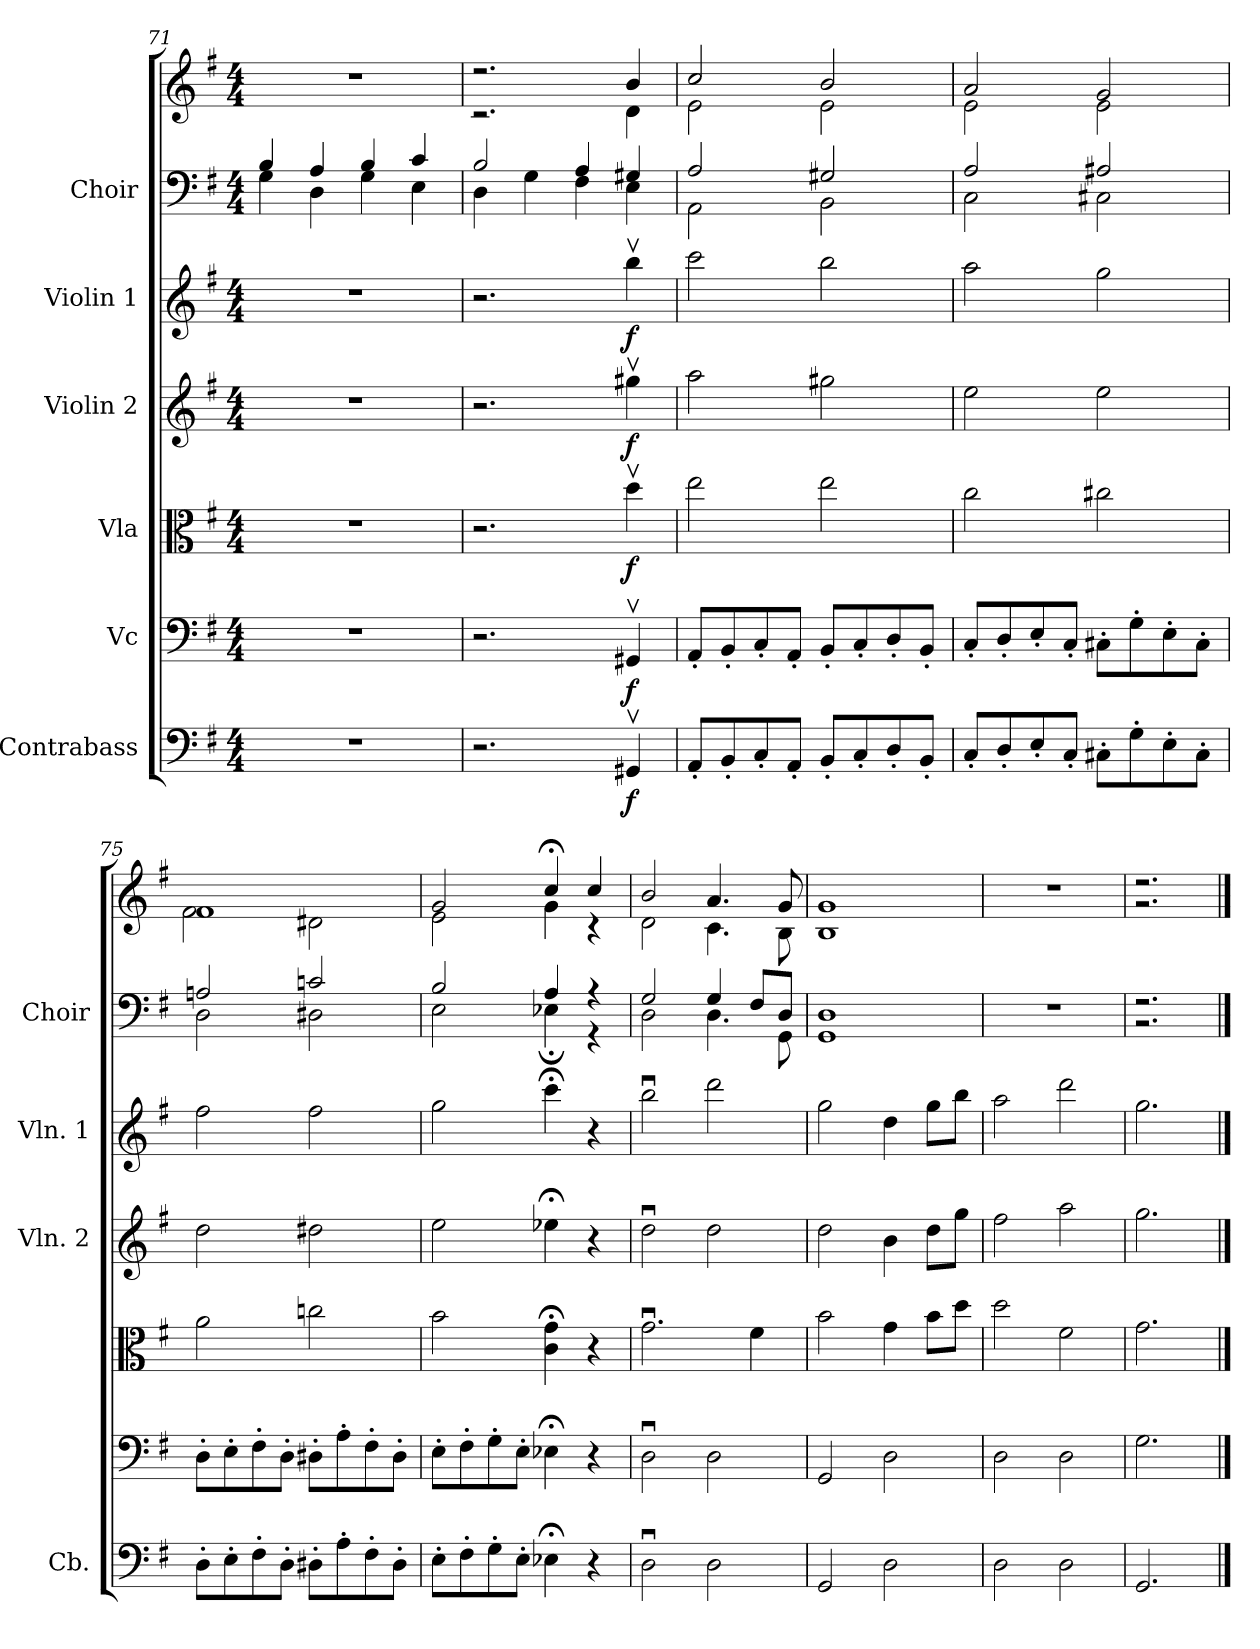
**kern	**dynam	**kern	**dynam	**kern	**dynam	**kern	**dynam	**kern	**dynam	**kern	**kern
*part6	*part6	*part5	*part5	*part4	*part4	*part3	*part3	*part2	*part2	*part1	*part1
*staff7	*staff7	*staff6	*staff6	*staff5	*staff5	*staff4	*staff4	*staff3	*staff3	*staff2	*staff1
*I"Contrabass	*	*I"Vc	*	*I"Vla	*	*I"Violin 2	*	*I"Violin 1	*	*I"Choir	*
*I'Cb.	*	*	*	*	*	*I'Vln. 2	*	*I'Vln. 1	*	*I'Choir	*
*clefF4	*	*clefF4	*	*clefC3	*	*clefG2	*	*clefG2	*	*clefF4	*clefG2
*ITrd7c12	*	*	*	*	*	*	*	*	*	*	*
*k[f#]	*	*k[f#]	*	*k[f#]	*	*k[f#]	*	*k[f#]	*	*k[f#]	*k[f#]
*G:	*	*G:	*	*G:	*	*G:	*	*G:	*	*G:	*G:
*M4/4	*	*M4/4	*	*M4/4	*	*M4/4	*	*M4/4	*	*M4/4	*M4/4
=71	=71	=71	=71	=71	=71	=71	=71	=71	=71	=71	=71
*	*	*	*	*	*	*	*	*	*	*^	*
1r	.	1r	.	1r	.	1r	.	1r	.	4Bi/	4Gi\	1r
.	.	.	.	.	.	.	.	.	.	4Ai/	4Di\	.
.	.	.	.	.	.	.	.	.	.	4Bi/	4Gi\	.
.	.	.	.	.	.	.	.	.	.	4ci/	4Ei\	.
=72	=72	=72	=72	=72	=72	=72	=72	=72	=72	=72	=72	=72
*	*	*	*	*	*	*	*	*	*	*	*	*^
2.r	.	2.r	.	2.r	.	2.r	.	2.r	.	2Bi/	4Di\	2.r	2.r
.	.	.	.	.	.	.	.	.	.	.	4Gi\	.	.
.	.	.	.	.	.	.	.	.	.	4Ai/	4F#i\	.	.
4GGG#Xvi/	f	4GG#Xvi/	f	4ddvi\	f	4gg#Xvi\	f	4bbvi\	f	4G#Xi/	4Ei\	4bi/	4di\
=73	=73	=73	=73	=73	=73	=73	=73	=73	=73	=73	=73	=73	=73
8AAA'i/L	.	8AA'i/L	.	2eei\	.	2aai\	.	2ccci\	.	2Ai/	2AAi\	2cci/	2ei\
8BBB'i/	.	8BB'i/	.	.	.	.	.	.	.	.	.	.	.
8CC'i/	.	8C'i/	.	.	.	.	.	.	.	.	.	.	.
8AAA'i/J	.	8AA'i/J	.	.	.	.	.	.	.	.	.	.	.
8BBB'i/L	.	8BB'i/L	.	2eei\	.	2gg#Xi\	.	2bbi\	.	2G#Xi/	2BBi\	2bi/	2ei\
8CC'i/	.	8C'i/	.	.	.	.	.	.	.	.	.	.	.
8DD'i/	.	8D'i/	.	.	.	.	.	.	.	.	.	.	.
8BBB'i/J	.	8BB'i/J	.	.	.	.	.	.	.	.	.	.	.
=74	=74	=74	=74	=74	=74	=74	=74	=74	=74	=74	=74	=74	=74
8CC'i/L	.	8C'i/L	.	2cci\	.	2eei\	.	2aai\	.	2Ai/	2Ci\	2ai/	2ei\
8DD'i/	.	8D'i/	.	.	.	.	.	.	.	.	.	.	.
8EE'i/	.	8E'i/	.	.	.	.	.	.	.	.	.	.	.
8CC'i/J	.	8C'i/J	.	.	.	.	.	.	.	.	.	.	.
8CC#X'i\L	.	8C#X'i\L	.	2cc#Xi\	.	2eei\	.	2ggi\	.	2A#Xi/	2C#Xi\	2gi/	2ei\
8GG'i\	.	8G'i\	.	.	.	.	.	.	.	.	.	.	.
8EE'i\	.	8E'i\	.	.	.	.	.	.	.	.	.	.	.
8CC#'i\J	.	8C#'i\J	.	.	.	.	.	.	.	.	.	.	.
!!LO:LB:g=z	!!
=75	=75	=75	=75	=75	=75	=75	=75	=75	=75	=75	=75	=75	=75
8DD'i\L	.	8D'i\L	.	2ai\	.	2ddi\	.	2ff#i\	.	2Ani/	2Di\	1f#i	2f#i\
8EE'i\	.	8E'i\	.	.	.	.	.	.	.	.	.	.	.
8FF#'i\	.	8F#'i\	.	.	.	.	.	.	.	.	.	.	.
8DD'i\J	.	8D'i\J	.	.	.	.	.	.	.	.	.	.	.
8DD#X'i\L	.	8D#X'i\L	.	2ccni\	.	2dd#Xi\	.	2ff#i\	.	2cni/	2D#Xi\	.	2d#Xi\
8AA'i\	.	8A'i\	.	.	.	.	.	.	.	.	.	.	.
8FF#'i\	.	8F#'i\	.	.	.	.	.	.	.	.	.	.	.
8DD#'i\J	.	8D#'i\J	.	.	.	.	.	.	.	.	.	.	.
=76	=76	=76	=76	=76	=76	=76	=76	=76	=76	=76	=76	=76	=76
8EE'i\L	.	8E'i\L	.	2bi\	.	2eei\	.	2ggi\	.	2Bi/	2Ei\	2gi/	2ei\
8FF#'i\	.	8F#'i\	.	.	.	.	.	.	.	.	.	.	.
8GG'i\	.	8G'i\	.	.	.	.	.	.	.	.	.	.	.
8EE'i\J	.	8E'i\J	.	.	.	.	.	.	.	.	.	.	.
4EE-X;i\	.	4E-X;i\	.	4ci\; 4gi;	.	4ee-X;i\	.	4ccc;i\	.	4Ai/	4E-X;i\	4cc;i/	4gi\
4r	.	4r	.	4r	.	4r	.	4r	.	4r	4r	4cci/	4r
=77	=77	=77	=77	=77	=77	=77	=77	=77	=77	=77	=77	=77	=77
2DDui\	.	2Dui\	.	2.gui\	.	2ddui\	.	2bbui\	.	2Gi/	2Di\	2bi/	2di\
2DDi\	.	2Di\	.	.	.	2ddi\	.	2dddi\	.	4Gi/	4.Di\	4.ai/	4.ci\
.	.	.	.	4f#i\	.	.	.	.	.	8F#i/L	.	.	.
.	.	.	.	.	.	.	.	.	.	8Di/J	8GGi\	8gi/	8Bi\
=78	=78	=78	=78	=78	=78	=78	=78	=78	=78	=78	=78	=78	=78
2GGGi/	.	2GGi/	.	2bi\	.	2ddi\	.	2ggi\	.	1Di	1GGi	1gi	1Bi
2DDi\	.	2Di\	.	4gi\	.	4bi\	.	4ddi\	.	.	.	.	.
.	.	.	.	8bi\L	.	8ddi\L	.	8ggi\L	.	.	.	.	.
.	.	.	.	8ddi\J	.	8ggi\J	.	8bbi\J	.	.	.	.	.
*	*	*	*	*	*	*	*	*	*	*v	*v	*	*
*	*	*	*	*	*	*	*	*	*	*	*v	*v
=79	=79	=79	=79	=79	=79	=79	=79	=79	=79	=79	=79
2DDi\	.	2Di\	.	2ddi\	.	2ff#i\	.	2aai\	.	1r	1r
2DDi\	.	2Di\	.	2f#i\	.	2aai\	.	2dddi\	.	.	.
=80	=80	=80	=80	=80	=80	=80	=80	=80	=80	=80	=80
*	*	*	*	*	*	*	*	*	*	*^	*^
2.GGGi/	.	2.Gi\	.	2.gi\	.	2.ggi\	.	2.ggi\	.	2.r	2.r	2.r	2.r
*	*	*	*	*	*	*	*	*	*	*v	*v	*	*
*	*	*	*	*	*	*	*	*	*	*	*v	*v
==	==	==	==	==	==	==	==	==	==	==	==
*-	*-	*-	*-	*-	*-	*-	*-	*-	*-	*-	*-
